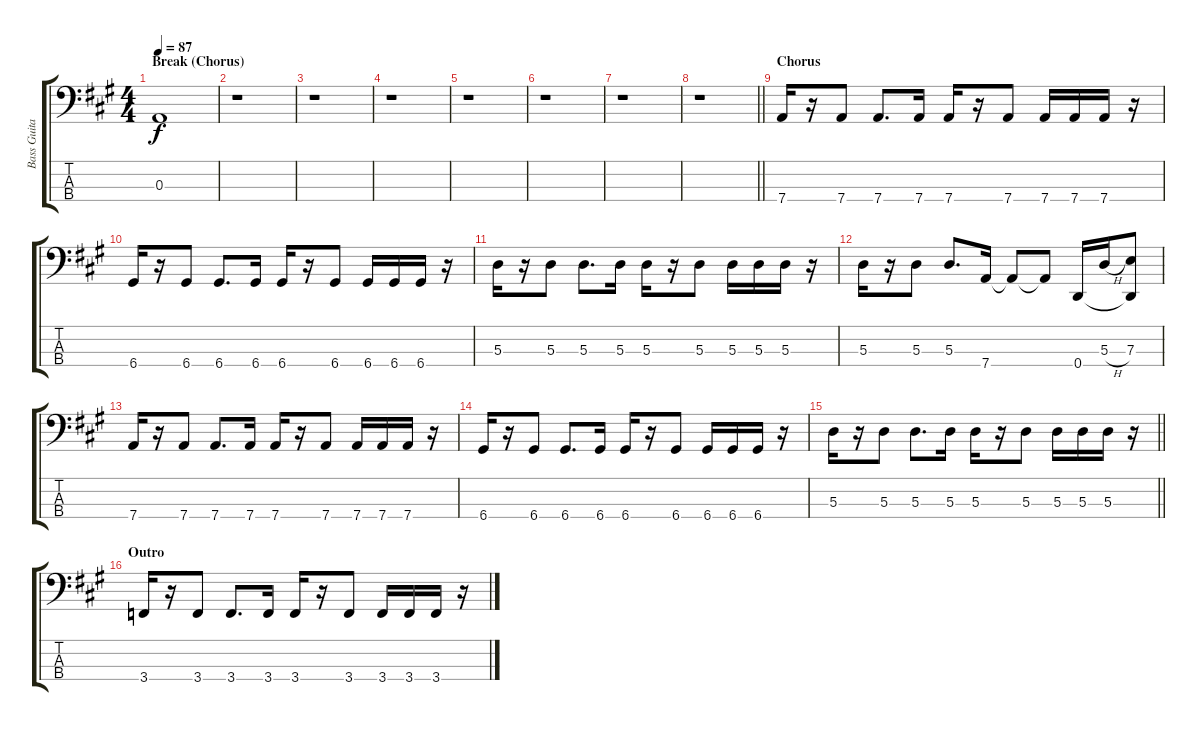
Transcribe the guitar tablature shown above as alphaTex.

\track ("Bass Guitar" "Bass Guita") {instrument electricbassfinger}
\staff {score tabs}
\tuning (G2 D2 A1 D1) {hide}
\ts (4 4)
\section ("" "Break (Chorus)")
\tempo 87
\clef f4
\ks a
0.3.1{dy f} |
r.1 |
r.1 |
r.1 |
r.1 |
r.1 |
r.1 |
\barLineRight lightlight
r.1 |
\section ("" "Chorus")
7.4.16 r.16 7.4.8 7.4.8{d} 7.4.16 7.4.16 r.16 7.4.8 7.4.16 7.4.16 7.4.16 r.16 |
6.4.16 r.16 6.4.8 6.4.8{d} 6.4.16 6.4.16 r.16 6.4.8 6.4.16 6.4.16 6.4.16 r.16 |
5.3.16 r.16 5.3.8 5.3.8{d} 5.3.16 5.3.16 r.16 5.3.8 5.3.16 5.3.16 5.3.16 r.16 |
5.3.16 r.16 5.3.8 5.3.8{d} 7.4.16 7.4{t}.8 7.4{t}.8 0.4.16 5.3{h}.16 (7.3 0.4{t}).8 |
7.4.16 r.16 7.4.8 7.4.8{d} 7.4.16 7.4.16 r.16 7.4.8 7.4.16 7.4.16 7.4.16 r.16 |
6.4.16 r.16 6.4.8 6.4.8{d} 6.4.16 6.4.16 r.16 6.4.8 6.4.16 6.4.16 6.4.16 r.16 |
\barLineRight lightlight
5.3.16 r.16 5.3.8 5.3.8{d} 5.3.16 5.3.16 r.16 5.3.8 5.3.16 5.3.16 5.3.16 r.16 |
\section ("" "Outro")
3.4.16 r.16 3.4.8 3.4.8{d} 3.4.16 3.4.16 r.16 3.4.8 3.4.16 3.4.16 3.4.16 r.16
